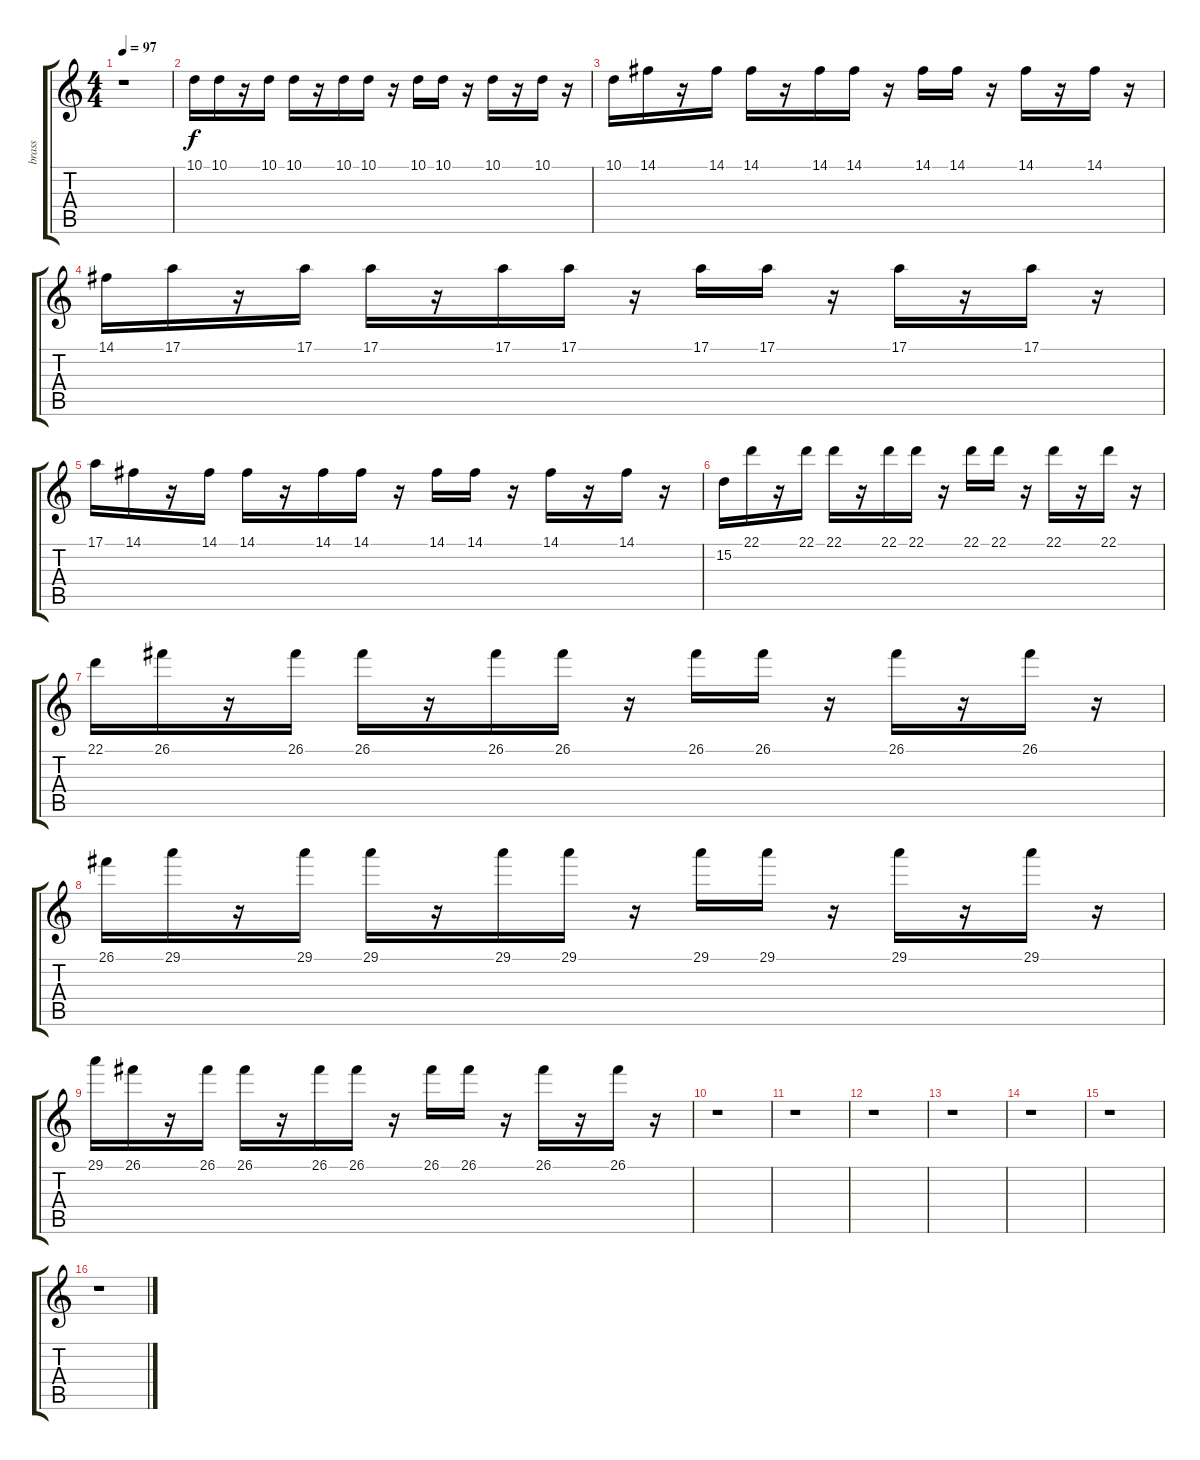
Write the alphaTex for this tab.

\track ("brass" "brass") {instrument lead2sawtooth}
\staff {score tabs}
\tuning (E4 B3 G3 D3 A2 E2) {hide}
\ts (4 4)
\tempo 97
\clef g2
\ks c
r.1{dy f instrument lead2sawtooth} |
10.1.16 10.1.16 r.16 10.1.16 10.1.16 r.16 10.1.16 10.1.16 r.16 10.1.16 10.1.16 r.16 10.1.16 r.16 10.1.16 r.16 |
10.1.16 14.1.16 r.16 14.1.16 14.1.16 r.16 14.1.16 14.1.16 r.16 14.1.16 14.1.16 r.16 14.1.16 r.16 14.1.16 r.16 |
14.1.16 17.1.16 r.16 17.1.16 17.1.16 r.16 17.1.16 17.1.16 r.16 17.1.16 17.1.16 r.16 17.1.16 r.16 17.1.16 r.16 |
17.1.16 14.1.16 r.16 14.1.16 14.1.16 r.16 14.1.16 14.1.16 r.16 14.1.16 14.1.16 r.16 14.1.16 r.16 14.1.16 r.16 |
15.2.16 22.1.16 r.16 22.1.16 22.1.16 r.16 22.1.16 22.1.16 r.16 22.1.16 22.1.16 r.16 22.1.16 r.16 22.1.16 r.16 |
22.1.16 26.1.16 r.16 26.1.16 26.1.16 r.16 26.1.16 26.1.16 r.16 26.1.16 26.1.16 r.16 26.1.16 r.16 26.1.16 r.16 |
26.1.16 29.1.16 r.16 29.1.16 29.1.16 r.16 29.1.16 29.1.16 r.16 29.1.16 29.1.16 r.16 29.1.16 r.16 29.1.16 r.16 |
29.1.16 26.1.16 r.16 26.1.16 26.1.16 r.16 26.1.16 26.1.16 r.16 26.1.16 26.1.16 r.16 26.1.16 r.16 26.1.16 r.16 |
r.1 |
r.1 |
r.1 |
r.1 |
r.1 |
r.1 |
r.1
